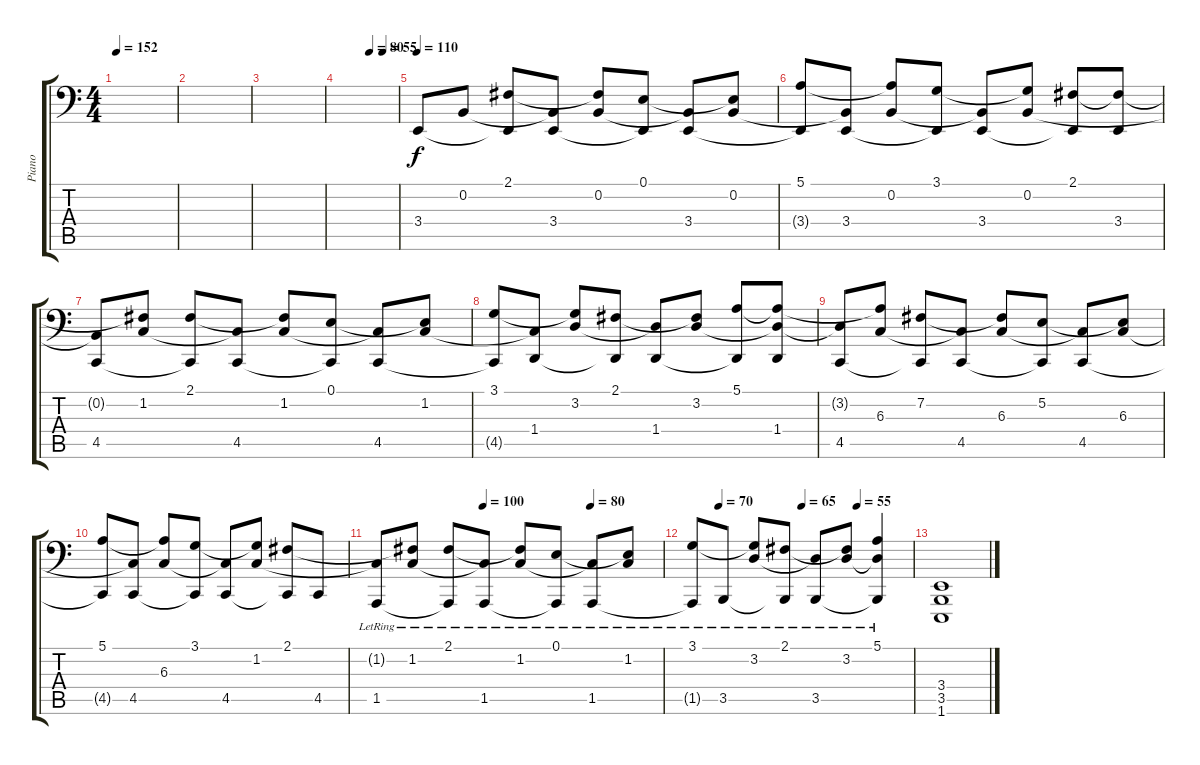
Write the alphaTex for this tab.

\track ("Piano" "Piano") {instrument acousticgrandpiano}
\staff {score tabs}
\tuning (E3 B2 Gb2 Db2 Ab1 Eb1) {hide}
\ts (4 4)
\tempo 152
\clef f4
\ks c
|
|
|
\tempo (80 0.53125)
\tempo (55 0.75)
|
\tempo 110
3.4.8 0.2.8 (2.1 3.4{t}).8 (0.2{t} 3.4).8 (2.1{t} 0.2).8 (0.1 3.4{t}).8 (0.2{t} 3.4).8 (0.1{t} 0.2).8 |
(5.1 3.4{t}).8 (0.2{t} 3.4).8 (5.1{t} 0.2).8 (3.1 3.4{t}).8 (0.2{t} 3.4).8 (3.1{t} 0.2).8 (2.1 3.4{t}).8 (2.1{t} 3.4).8 |
(0.2{t} 4.5).8 (2.1{t} 1.2).8 (2.1 4.5{t}).8 (1.2{t} 4.5).8 (2.1{t} 1.2).8 (0.1 4.5{t}).8 (1.2{t} 4.5).8 (0.1{t} 1.2).8 |
(3.1 4.5{t}).8 (1.2{t} 1.4).8 (3.1{t} 3.2).8 (2.1 1.4{t}).8 (3.2{t} 1.4).8 (2.1{t} 3.2).8 (5.1 1.4{t}).8 (5.1{t} 3.2{t} 1.4).8 |
(3.2{t} 4.5).8 (5.1{t} 6.3).8 (7.2 4.5{t}).8 (6.3{t} 4.5).8 (7.2{t} 6.3).8 (5.2 4.5{t}).8 (6.3{t} 4.5).8 (5.2{t} 6.3).8 |
(5.1 4.5{t}).8 (6.3{t} 4.5).8 (5.1{t} 6.3).8 (3.1 4.5{t}).8 (6.3{t} 4.5).8 (3.1{t} 1.2).8 (2.1 4.5{t}).8 4.5.8 |
\tempo (100 0.375)
\tempo (80 0.75)
(1.2{t} 1.5{lr}).8 (2.1{t} 1.2{lr}).8 (2.1{lr} 1.5{t}).8 (1.2{t} 1.5{lr}).8 (2.1{t} 1.2{lr}).8 (0.1{lr} 1.5{t}).8 (1.2{t} 1.5{lr}).8 (0.1{t} 1.2{lr}).8 |
\tempo (70 0.125)
\tempo (65 0.5)
\tempo (55 0.75)
(3.1{lr} 1.5{t}).8 3.5{lr}.8 (3.1{t} 3.2{lr}).8 (2.1{lr} 3.5{t}).8 (3.2{t} 3.5{lr}).8 (2.1{t} 3.2{lr}).8 (5.1{lr} 3.2{t} 3.5{t}).4 |
(3.4 3.5 1.6).1
